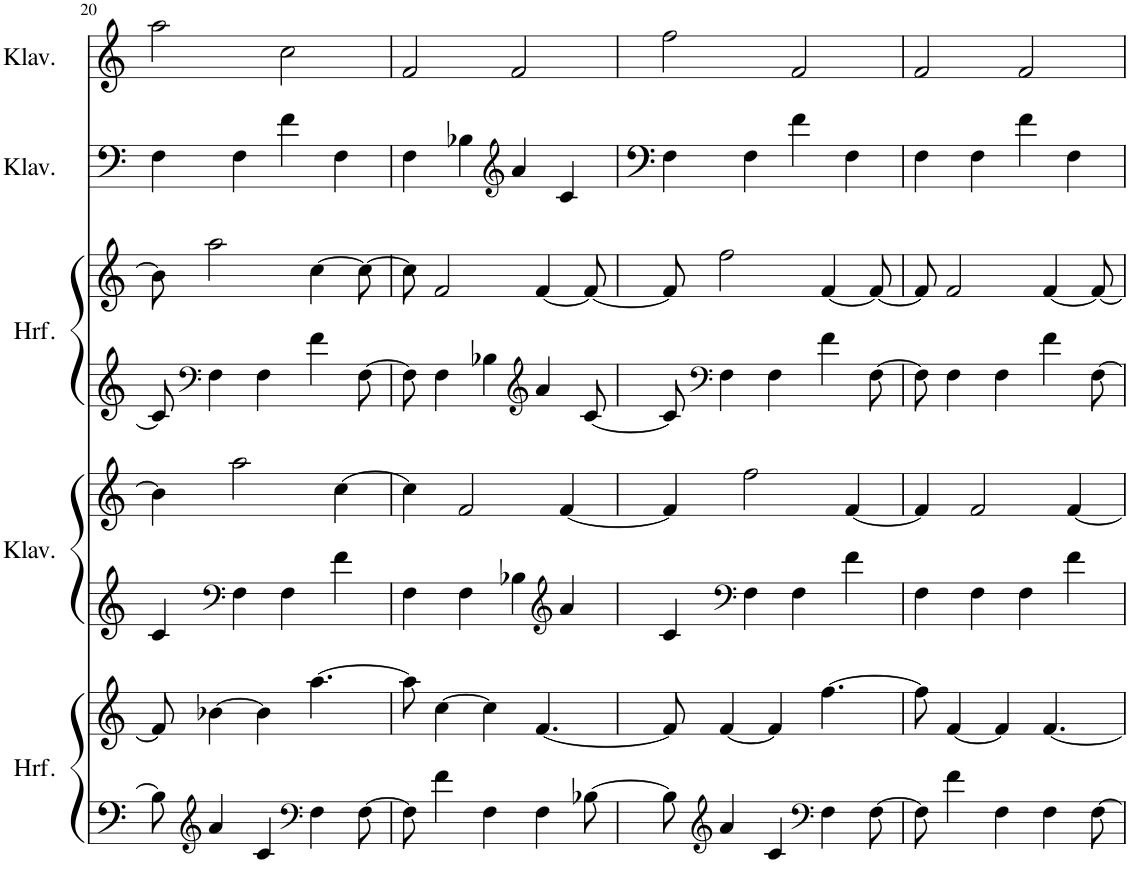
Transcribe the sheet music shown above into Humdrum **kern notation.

**kern	**kern	**kern	**kern	**kern	**kern	**kern	**kern
*part5	*part5	*part4	*part4	*part3	*part3	*part2	*part1
*staff8	*staff7	*staff6	*staff5	*staff4	*staff3	*staff2	*staff1
*I"Harfe	*	*I"Klavier	*	*I"Harfe	*	*I"Klavier	*I"Klavier
*I'Hrf.	*	*I'Klav.	*	*I'Hrf.	*	*I'Klav.	*I'Klav.
!!LO:PB:g=z
*clefF4	*clefG2	*clefG2	*clefG2	*clefG2	*clefG2	*clefG2	*clefG2
*k[]	*k[]	*k[]	*k[]	*k[]	*k[]	*k[]	*k[]
*M4/4	*M4/4	*M4/4	*M4/4	*M4/4	*M4/4	*M4/4	*M4/4
=20	=20	=20	=20	=20	=20	=20	=20
8B-\]	8f/]	4c/	4b-\]	8c/]	8b-\]	4F\	2aa\
*clefG2	*	*	*	*clefF4	*	*	*
4a/	[4b-X\	.	.	4F\	2aa\	.	.
*	*	*clefF4	*	*	*	*	*
.	.	4F\	2aa\	.	.	4F\	.
4c/	4b-\]	.	.	4F\	.	.	.
.	.	4F\	.	.	.	4f\	2cc\
*clefF4	*	*	*	*	*	*	*
4F\	[4.aa\	.	.	4f\	[4cc\	.	.
.	.	4f\	[4cc\	.	.	4F\	.
[8F\	.	.	.	[8F\	8cc\_	.	.
=21	=21	=21	=21	=21	=21	=21	=21
8F\]	8aa\]	4F\	4cc\]	8F\]	8cc\]	4F\	2f/
4f\	[4cc\	.	.	4F\	2f/	.	.
.	.	4F\	2f/	.	.	4B-X\	.
4F\	4cc\]	.	.	4B-X\	.	.	.
*	*	*	*	*	*	*clefG2	*
.	.	4B-X\	.	.	.	4a/	2f/
*	*	*	*	*clefG2	*	*	*
4F\	[4.f/	.	.	4a/	[4f/	.	.
*	*	*clefG2	*	*	*	*	*
.	.	4a/	[4f/	.	.	4c/	.
[8B-X\	.	.	.	[8c/	8f/_	.	.
=22	=22	=22	=22	=22	=22	=22	=22
8B-\]	8f/]	4c/	4f/]	8c/]	8f/]	4F\	2ff\
*clefG2	*	*	*	*clefF4	*	*	*
4a/	[4f/	.	.	4F\	2ff\	.	.
*	*	*clefF4	*	*	*	*	*
.	.	4F\	2ff\	.	.	4F\	.
4c/	4f/]	.	.	4F\	.	.	.
.	.	4F\	.	.	.	4f\	2f/
*clefF4	*	*	*	*	*	*	*
4F\	[4.ff\	.	.	4f\	[4f/	.	.
.	.	4f\	[4f/	.	.	4F\	.
[8F\	.	.	.	[8F\	8f/_	.	.
=23	=23	=23	=23	=23	=23	=23	=23
8F\]	8ff\]	4F\	4f/]	8F\]	8f/]	4F\	2f/
4f\	[4f/	.	.	4F\	2f/	.	.
.	.	4F\	2f/	.	.	4F\	.
4F\	4f/]	.	.	4F\	.	.	.
.	.	4F\	.	.	.	4f\	2f/
4F\	[4.f/	.	.	4f\	[4f/	.	.
.	.	4f\	[4f/	.	.	4F\	.
[8F\	.	.	.	[8F\	8f/_	.	.
=	=	=	=	=	=	=	=
*-	*-	*-	*-	*-	*-	*-	*-
